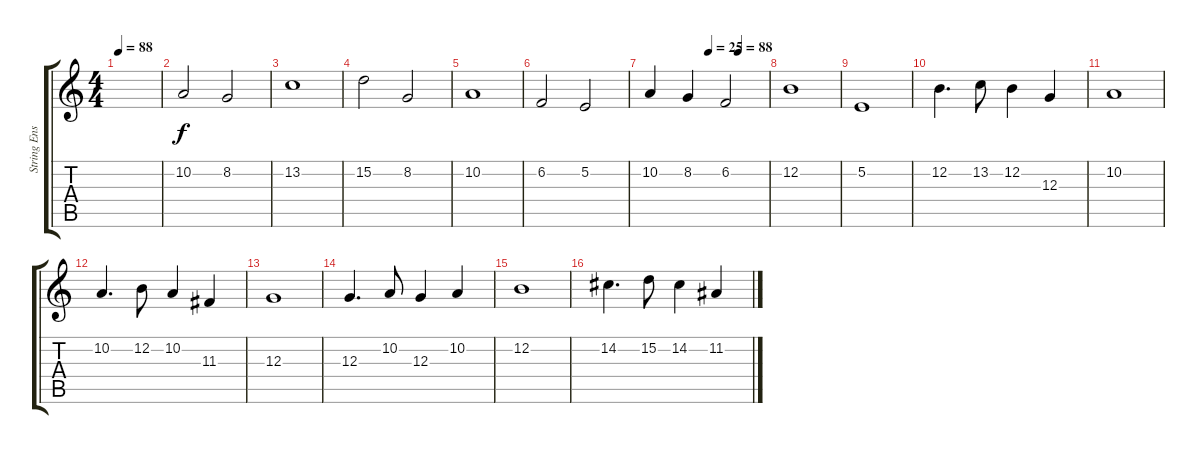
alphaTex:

\track ("String Ensemble" "String Ens") {instrument stringensemble1}
\staff {score tabs}
\tuning (E4 B3 G3 D3 A2 E2) {hide}
\ts (4 4)
\tempo 88
\clef g2
\ks c
|
10.2.2 8.2.2 |
13.2.1 |
15.2.2 8.2.2 |
10.2.1 |
6.2.2 5.2.2 |
\tempo (25 0.5)
\tempo (88 0.75)
10.2.4 8.2.4 6.2.2 |
12.2.1 |
5.2.1 |
12.2.4{d} 13.2.8 12.2.4 12.3.4 |
10.2.1 |
10.2.4{d} 12.2.8 10.2.4 11.3.4 |
12.3.1 |
12.3.4{d} 10.2.8 12.3.4 10.2.4 |
12.2.1 |
14.2.4{d} 15.2.8 14.2.4 11.2.4
